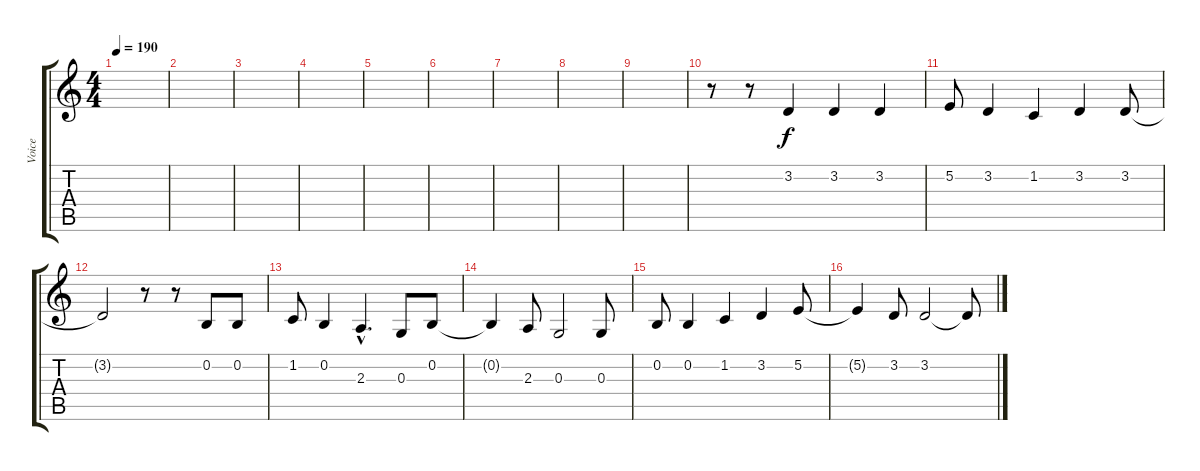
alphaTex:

\track ("Voice" "Voice") {instrument oboe}
\staff {score tabs}
\tuning (E4 B3 G3 D3 A2 E2) {hide}
\ts (4 4)
\tempo 190
\clef g2
\ks c
|
|
|
|
|
|
|
|
|
r.8 r.8 3.2.4 3.2.4 3.2.4 |
5.2.8 3.2.4 1.2.4 3.2.4 3.2.8 |
3.2{t}.2 r.8 r.8 0.2.8 0.2.8 |
1.2.8 0.2.4 2.3{hac}.4{d} 0.3.8 0.2.8 |
0.2{t}.4 2.3.8 0.3.2 0.3.8 |
0.2.8 0.2.4 1.2.4 3.2.4 5.2.8 |
5.2{t}.4 3.2.8 3.2.2 3.2{t}.8
